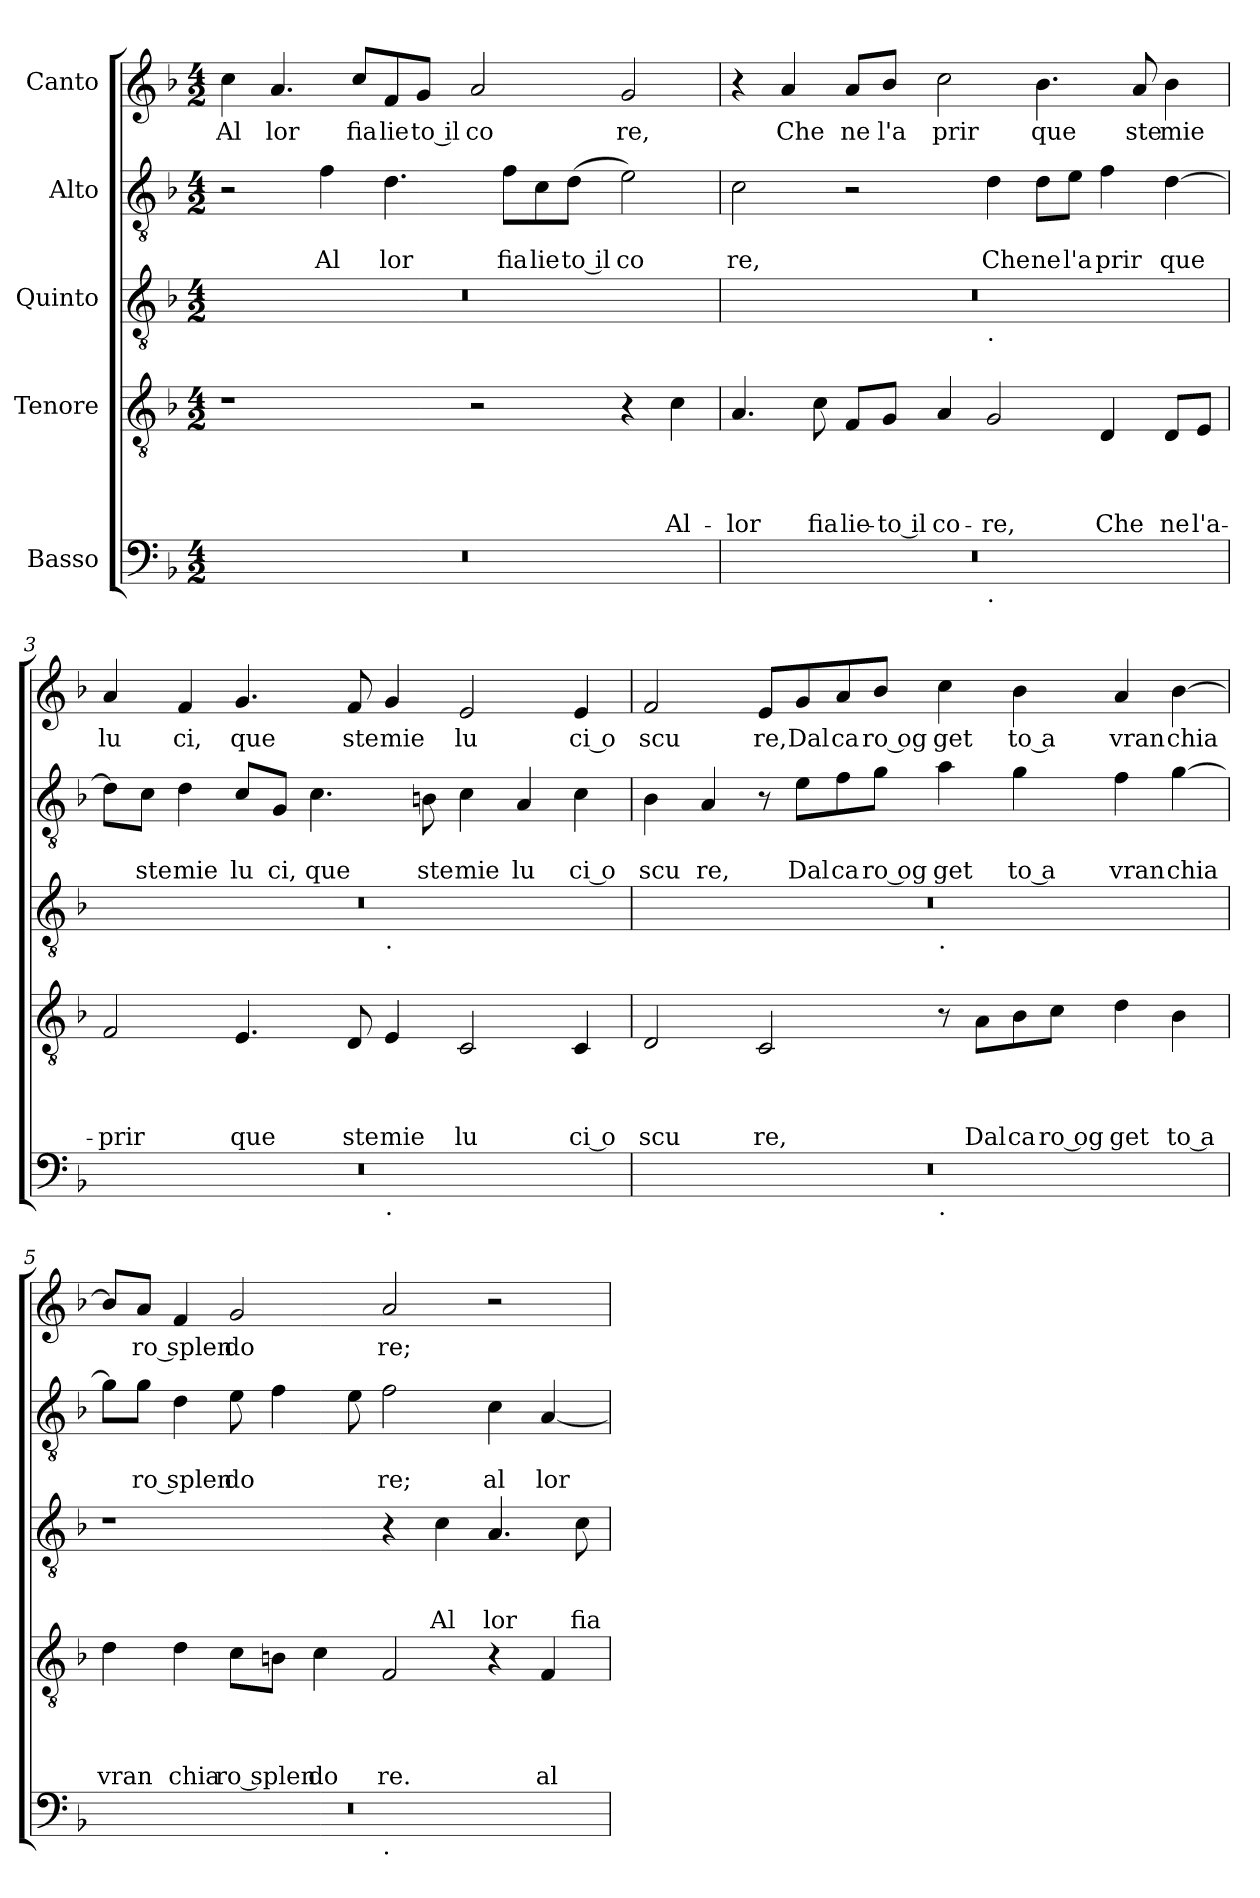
**kern	**kern	**text	**text	**text	**text	**kern	**text	**text	**text	**kern	**text	**text	**kern	**text
*part5	*part4	*part4	*part4	*part4	*part4	*part3	*part3	*part3	*part3	*part2	*part2	*part2	*part1	*part1
*staff5	*staff4	*staff4	*staff4	*staff4	*staff4	*staff3	*staff3	*staff3	*staff3	*staff2	*staff2	*staff2	*staff1	*staff1
*I"Basso	*I"Tenore	*	*	*	*	*I"Quinto	*	*	*	*I"Alto	*	*	*I"Canto	*
*clefF4	*clefGv2	*	*	*	*	*clefGv2	*	*	*	*clefGv2	*	*	*clefG2	*
*k[b-]	*k[b-]	*	*	*	*	*k[b-]	*	*	*	*k[b-]	*	*	*k[b-]	*
*F:	*F:	*	*	*	*	*F:	*	*	*	*F:	*	*	*F:	*
*M4/2	*M4/2	*	*	*	*	*M4/2	*	*	*	*M4/2	*	*	*M4/2	*
=1	=1	=1	=1	=1	=1	=1	=1	=1	=1	=1	=1	=1	=1	=1
!	!	!	!	!	!	!	!	!	!	!	!	!	!	!LO:LY:b
0r	1r	.	.	.	.	0r	.	.	.	2r	.	.	4cc\	Al
!	!	!	!	!	!	!	!	!	!	!	!	!	!	!LO:LY:b
.	.	.	.	.	.	.	.	.	.	.	.	.	4.a/	lor
!	!	!	!	!	!	!	!	!	!	!	!	!LO:LY:b	!	!
.	.	.	.	.	.	.	.	.	.	4f\	.	Al	.	.
!	!	!	!	!	!	!	!	!	!	!	!	!	!	!LO:LY:b
.	.	.	.	.	.	.	.	.	.	.	.	.	8cc/L	fia
!	!	!	!	!	!	!	!	!	!	!	!	!LO:LY:b	!	!LO:LY:b
.	.	.	.	.	.	.	.	.	.	4.d\	.	lor	8f/	lie
!	!	!	!	!	!	!	!	!	!	!	!	!	!	!LO:LY:b:rj
.	.	.	.	.	.	.	.	.	.	.	.	.	8g/J	to il
!	!	!	!	!	!	!	!	!	!	!	!	!	!	!LO:LY:b
.	2r	.	.	.	.	.	.	.	.	.	.	.	2a/	co
!	!	!	!	!	!	!	!	!	!	!	!	!LO:LY:b	!	!
.	.	.	.	.	.	.	.	.	.	8f\L	.	fia	.	.
!	!	!	!	!	!	!	!	!	!	!	!	!LO:LY:b	!	!
.	.	.	.	.	.	.	.	.	.	8c\	.	lie	.	.
!	!	!	!	!	!	!	!	!	!	!	!	!LO:LY:b:rj	!	!
.	.	.	.	.	.	.	.	.	.	(<8d\J	.	to il	.	.
!	!	!	!	!	!	!	!	!	!	!	!	!LO:LY:b	!	!LO:LY:b
.	4r	.	.	.	.	.	.	.	.	2e\)	.	co	2g/	re,
!	!	!	!	!	!LO:LY:b	!	!	!	!	!	!	!	!	!
.	4c\	.	.	.	Al-	.	.	.	.	.	.	.	.	.
=2	=2	=2	=2	=2	=2	=2	=2	=2	=2	=2	=2	=2	=2	=2
!	!	!	!	!	!LO:LY:b	!	!	!	!	!	!	!LO:LY:b	!	!
*^	*	*	*	*	*	*^	*	*	*	*	*	*	*	*
0r	1ryy	4.A/	.	.	.	-lor	0r	1ryy	.	.	.	2c\	.	re,	4r	.
!	!	!	!	!	!	!	!	!	!	!	!	!	!	!	!	!LO:LY:b
.	.	.	.	.	.	.	.	.	.	.	.	.	.	.	4a/	Che
!	!	!	!	!	!	!LO:LY:b	!	!	!	!	!	!	!	!	!	!
.	.	8c\	.	.	.	fia	.	.	.	.	.	.	.	.	.	.
!	!	!	!	!	!	!LO:LY:b	!	!	!	!	!	!	!	!	!	!LO:LY:b
.	.	8F/L	.	.	.	lie-	.	.	.	.	.	2r	.	.	8a/L	ne
!	!	!	!	!	!	!LO:LY:b:rj	!	!	!	!	!	!	!	!	!	!LO:LY:b
.	.	8G/J	.	.	.	-to il	.	.	.	.	.	.	.	.	8b-/J	l'a
!	!	!	!	!	!	!LO:LY:b	!	!	!	!	!	!	!	!	!	!LO:LY:b
.	.	4A/	.	.	.	co-	.	.	.	.	.	.	.	.	2cc\	prir
!	!	!	!	!	!	!	!	!LO:TX:b:t=.	!	!	!	!	!	!	!	!
!	!LO:TX:b:t=.	!	!	!	!	!	!	!	!	!	!	!	!	!	!	!
!	!	!	!	!	!	!LO:LY:b	!	!	!	!	!	!	!	!LO:LY:b	!	!
.	1ryy	2G/	.	.	.	-re,	.	1ryy	.	.	.	4d\	.	Che	.	.
!	!	!	!	!	!	!	!	!	!	!	!	!	!	!LO:LY:b	!	!LO:LY:b
.	.	.	.	.	.	.	.	.	.	.	.	8d\L	.	ne	4.b-\	que
!	!	!	!	!	!	!	!	!	!	!	!	!	!	!LO:LY:b	!	!
.	.	.	.	.	.	.	.	.	.	.	.	8e\J	.	l'a	.	.
!	!	!	!	!	!	!LO:LY:b	!	!	!	!	!	!	!	!LO:LY:b	!	!
.	.	4D/	.	.	.	Che	.	.	.	.	.	4f\	.	prir	.	.
!	!	!	!	!	!	!	!	!	!	!	!	!	!	!	!	!LO:LY:b
.	.	.	.	.	.	.	.	.	.	.	.	.	.	.	8a/	ste
!	!	!	!	!	!	!LO:LY:b	!	!	!	!	!	!	!	!LO:LY:b	!	!LO:LY:b
.	.	8D/L	.	.	.	ne	.	.	.	.	.	[<4d\	.	que	4b-\	mie
!	!	!	!	!	!	!LO:LY:b	!	!	!	!	!	!	!	!	!	!
.	.	8E/J	.	.	.	l'a-	.	.	.	.	.	.	.	.	.	.
!!LO:LB:g=z
=3	=3	=3	=3	=3	=3	=3	=3	=3	=3	=3	=3	=3	=3	=3	=3	=3
!	!	!	!	!	!	!LO:LY:b	!	!	!	!	!	!	!	!	!	!LO:LY:b
0r	1ryy	2F/	.	.	.	-prir	0r	1ryy	.	.	.	8d\L]	.	.	4a/	lu
!	!	!	!	!	!	!	!	!	!	!	!	!	!	!LO:LY:b	!	!
.	.	.	.	.	.	.	.	.	.	.	.	8c\J	.	ste	.	.
!	!	!	!	!	!	!	!	!	!	!	!	!	!	!LO:LY:b	!	!LO:LY:b
.	.	.	.	.	.	.	.	.	.	.	.	4d\	.	mie	4f/	ci,
!	!	!	!	!	!	!LO:LY:b	!	!	!	!	!	!	!	!LO:LY:b	!	!LO:LY:b
.	.	4.E/	.	.	.	que	.	.	.	.	.	8c/L	.	lu	4.g/	que
!	!	!	!	!	!	!	!	!	!	!	!	!	!	!LO:LY:b	!	!
.	.	.	.	.	.	.	.	.	.	.	.	8G/J	.	ci,	.	.
!	!	!	!	!	!	!	!	!	!	!	!	!	!	!LO:LY:b	!	!
.	.	.	.	.	.	.	.	.	.	.	.	4.c\	.	que	.	.
!	!	!	!	!	!	!LO:LY:b	!	!	!	!	!	!	!	!	!	!LO:LY:b
.	.	8D/	.	.	.	ste	.	.	.	.	.	.	.	.	8f/	ste
!	!	!	!	!	!	!	!	!LO:TX:b:t=.	!	!	!	!	!	!	!	!
!	!LO:TX:b:t=.	!	!	!	!	!	!	!	!	!	!	!	!	!	!	!
!	!	!	!	!	!	!LO:LY:b	!	!	!	!	!	!	!	!	!	!LO:LY:b
.	1ryy	4E/	.	.	.	mie	.	1ryy	.	.	.	.	.	.	4g/	mie
!	!	!	!	!	!	!	!	!	!	!	!	!	!	!LO:LY:b	!	!
.	.	.	.	.	.	.	.	.	.	.	.	8Bn\	.	ste	.	.
!	!	!	!	!	!	!LO:LY:b	!	!	!	!	!	!	!	!LO:LY:b	!	!LO:LY:b
.	.	2C/	.	.	.	lu	.	.	.	.	.	4c\	.	mie	2e/	lu
!	!	!	!	!	!	!	!	!	!	!	!	!	!	!LO:LY:b	!	!
.	.	.	.	.	.	.	.	.	.	.	.	4A/	.	lu	.	.
!	!	!	!	!	!	!LO:LY:b:rj	!	!	!	!	!	!	!	!LO:LY:b:rj	!	!LO:LY:b:rj
.	.	4C/	.	.	.	ci o	.	.	.	.	.	4c\	.	ci o	4e/	ci o
=4	=4	=4	=4	=4	=4	=4	=4	=4	=4	=4	=4	=4	=4	=4	=4	=4
!	!	!	!	!	!	!LO:LY:b	!	!	!	!	!	!	!	!LO:LY:b	!	!LO:LY:b
0r	1ryy	2D/	.	.	.	scu	0r	1ryy	.	.	.	4B-\	.	scu	2f/	scu
!	!	!	!	!	!	!	!	!	!	!	!	!	!	!LO:LY:b	!	!
.	.	.	.	.	.	.	.	.	.	.	.	4A/	.	re,	.	.
!	!	!	!	!	!	!LO:LY:b	!	!	!	!	!	!	!	!	!	!LO:LY:b
.	.	2C/	.	.	.	re,	.	.	.	.	.	8r	.	.	8e/L	re,
!	!	!	!	!	!	!	!	!	!	!	!	!	!	!LO:LY:b	!	!LO:LY:b
.	.	.	.	.	.	.	.	.	.	.	.	8e\L	.	Dal	8g/	Dal
!	!	!	!	!	!	!	!	!	!	!	!	!	!	!LO:LY:b	!	!LO:LY:b
.	.	.	.	.	.	.	.	.	.	.	.	8f\	.	ca	8a/	ca
!	!	!	!	!	!	!	!	!	!	!	!	!	!	!LO:LY:b:rj	!	!LO:LY:b:rj
.	.	.	.	.	.	.	.	.	.	.	.	8g\J	.	ro og	8b-/J	ro og
!	!	!	!	!	!	!	!	!LO:TX:b:t=.	!	!	!	!	!	!	!	!
!	!LO:TX:b:t=.	!	!	!	!	!	!	!	!	!	!	!	!	!	!	!
!	!	!	!	!	!	!	!	!	!	!	!	!	!	!LO:LY:b	!	!LO:LY:b
.	1ryy	8r	.	.	.	.	.	1ryy	.	.	.	4a\	.	get	4cc\	get
!	!	!	!	!	!	!LO:LY:b	!	!	!	!	!	!	!	!	!	!
.	.	8A\L	.	.	.	Dal	.	.	.	.	.	.	.	.	.	.
!	!	!	!	!	!	!LO:LY:b	!	!	!	!	!	!	!	!LO:LY:b:rj	!	!LO:LY:b:rj
.	.	8B-\	.	.	.	ca	.	.	.	.	.	(4g\	.	to a	4b-\	to a
!	!	!	!	!	!	!LO:LY:b:rj	!	!	!	!	!	!	!	!	!	!
.	.	8c\J	.	.	.	ro og	.	.	.	.	.	.	.	.	.	.
!	!	!	!	!	!	!LO:LY:b	!	!	!	!	!	!	!	!LO:LY:b	!	!LO:LY:b
.	.	4d\	.	.	.	get	.	.	.	.	.	4f\	.	vran	4a/	vran
!	!	!	!	!	!	!LO:LY:b:rj	!	!	!	!	!	!	!	!LO:LY:b	!	!LO:LY:b
.	.	4B-\	.	.	.	to a	.	.	.	.	.	[>4g\	.	chia	[>4b-\	chia
=5	=5	=5	=5	=5	=5	=5	=5	=5	=5	=5	=5	=5	=5	=5	=5	=5
!	!	!	!	!	!	!LO:LY:b	!	!	!	!	!	!	!	!	!	!
*	*	*	*	*	*	*	*v	*v	*	*	*	*	*	*	*	*
0r	1ryy	4d\	.	.	.	vran	1r	.	.	.	8g\L]	.	.	8b-</L]	.
!	!	!	!	!	!	!	!	!	!	!	!	!	!LO:LY:b	!	!LO:LY:b
.	.	.	.	.	.	.	.	.	.	.	8g\J	.	ro splen	8a/J	ro splen
!	!	!	!	!	!	!LO:LY:b	!	!	!	!	!	!	!	!	!
.	.	4d\	.	.	.	chia	.	.	.	.	4d\	.	.	4f/	.
!	!	!	!	!	!	!LO:LY:b	!	!	!	!	!	!	!LO:LY:b	!	!LO:LY:b
.	.	8c\L	.	.	.	ro splen	.	.	.	.	8e\	.	do	2g/	do
.	.	8Bn\J	.	.	.	.	.	.	.	.	4f\	.	.	.	.
!	!	!	!	!	!	!LO:LY:b	!	!	!	!	!	!	!	!	!
.	.	4c\	.	.	.	do	.	.	.	.	.	.	.	.	.
.	.	.	.	.	.	.	.	.	.	.	8e\	.	.	.	.
!	!LO:TX:b:t=.	!	!	!	!	!	!	!	!	!	!	!	!	!	!
!	!	!	!	!	!	!LO:LY:b	!	!	!	!	!	!	!LO:LY:b	!	!LO:LY:b
.	1ryy	2F/	.	.	.	re.	4r	.	.	.	2f\	.	re;	2a/	re;
!	!	!	!	!	!	!	!	!	!	!LO:LY:b	!	!	!	!	!
.	.	.	.	.	.	.	4c\	.	.	Al	.	.	.	.	.
!	!	!	!	!	!	!	!	!	!	!LO:LY:b	!	!	!LO:LY:b	!	!
.	.	4r	.	.	.	.	4.A/	.	.	lor	4c\	.	al	2r	.
!	!	!	!	!	!	!LO:LY:b	!	!	!	!	!	!	!LO:LY:b	!	!
.	.	4F/	.	.	.	al	.	.	.	.	[<4A/	.	lor	.	.
!	!	!	!	!	!	!	!	!	!	!LO:LY:b	!	!	!	!	!
.	.	.	.	.	.	.	8c\	.	.	fia	.	.	.	.	.
*v	*v	*	*	*	*	*	*	*	*	*	*	*	*	*	*
=	=	=	=	=	=	=	=	=	=	=	=	=	=	=
*-	*-	*-	*-	*-	*-	*-	*-	*-	*-	*-	*-	*-	*-	*-
